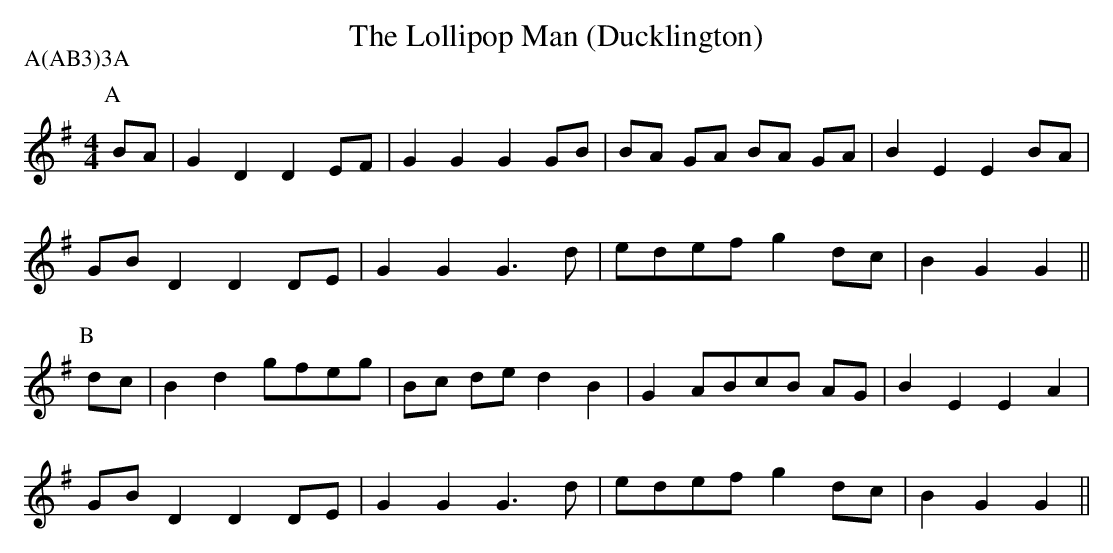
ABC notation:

X:1
T:Lollipop Man (Ducklington), The
L:1/8
M:4/4
P:A(AB3)3A
K:G
P:A
BA | G2 D2 D2 EF | G2 G2 G2 GB | BA GA  BA GA | B2 E2 E2 BA |
GB D2 D2 DE | G2 G2 G3 d | edef g2 dc | B2 G2 G2 ||
P:B
dc | B2 d2 gfeg | Bc de d2 B2 | G2 ABcB AG | B2 E2 E2 A2 |
GB D2 D2 DE | G2 G2 G3 d | edef g2 dc | B2 G2 G2 ||
